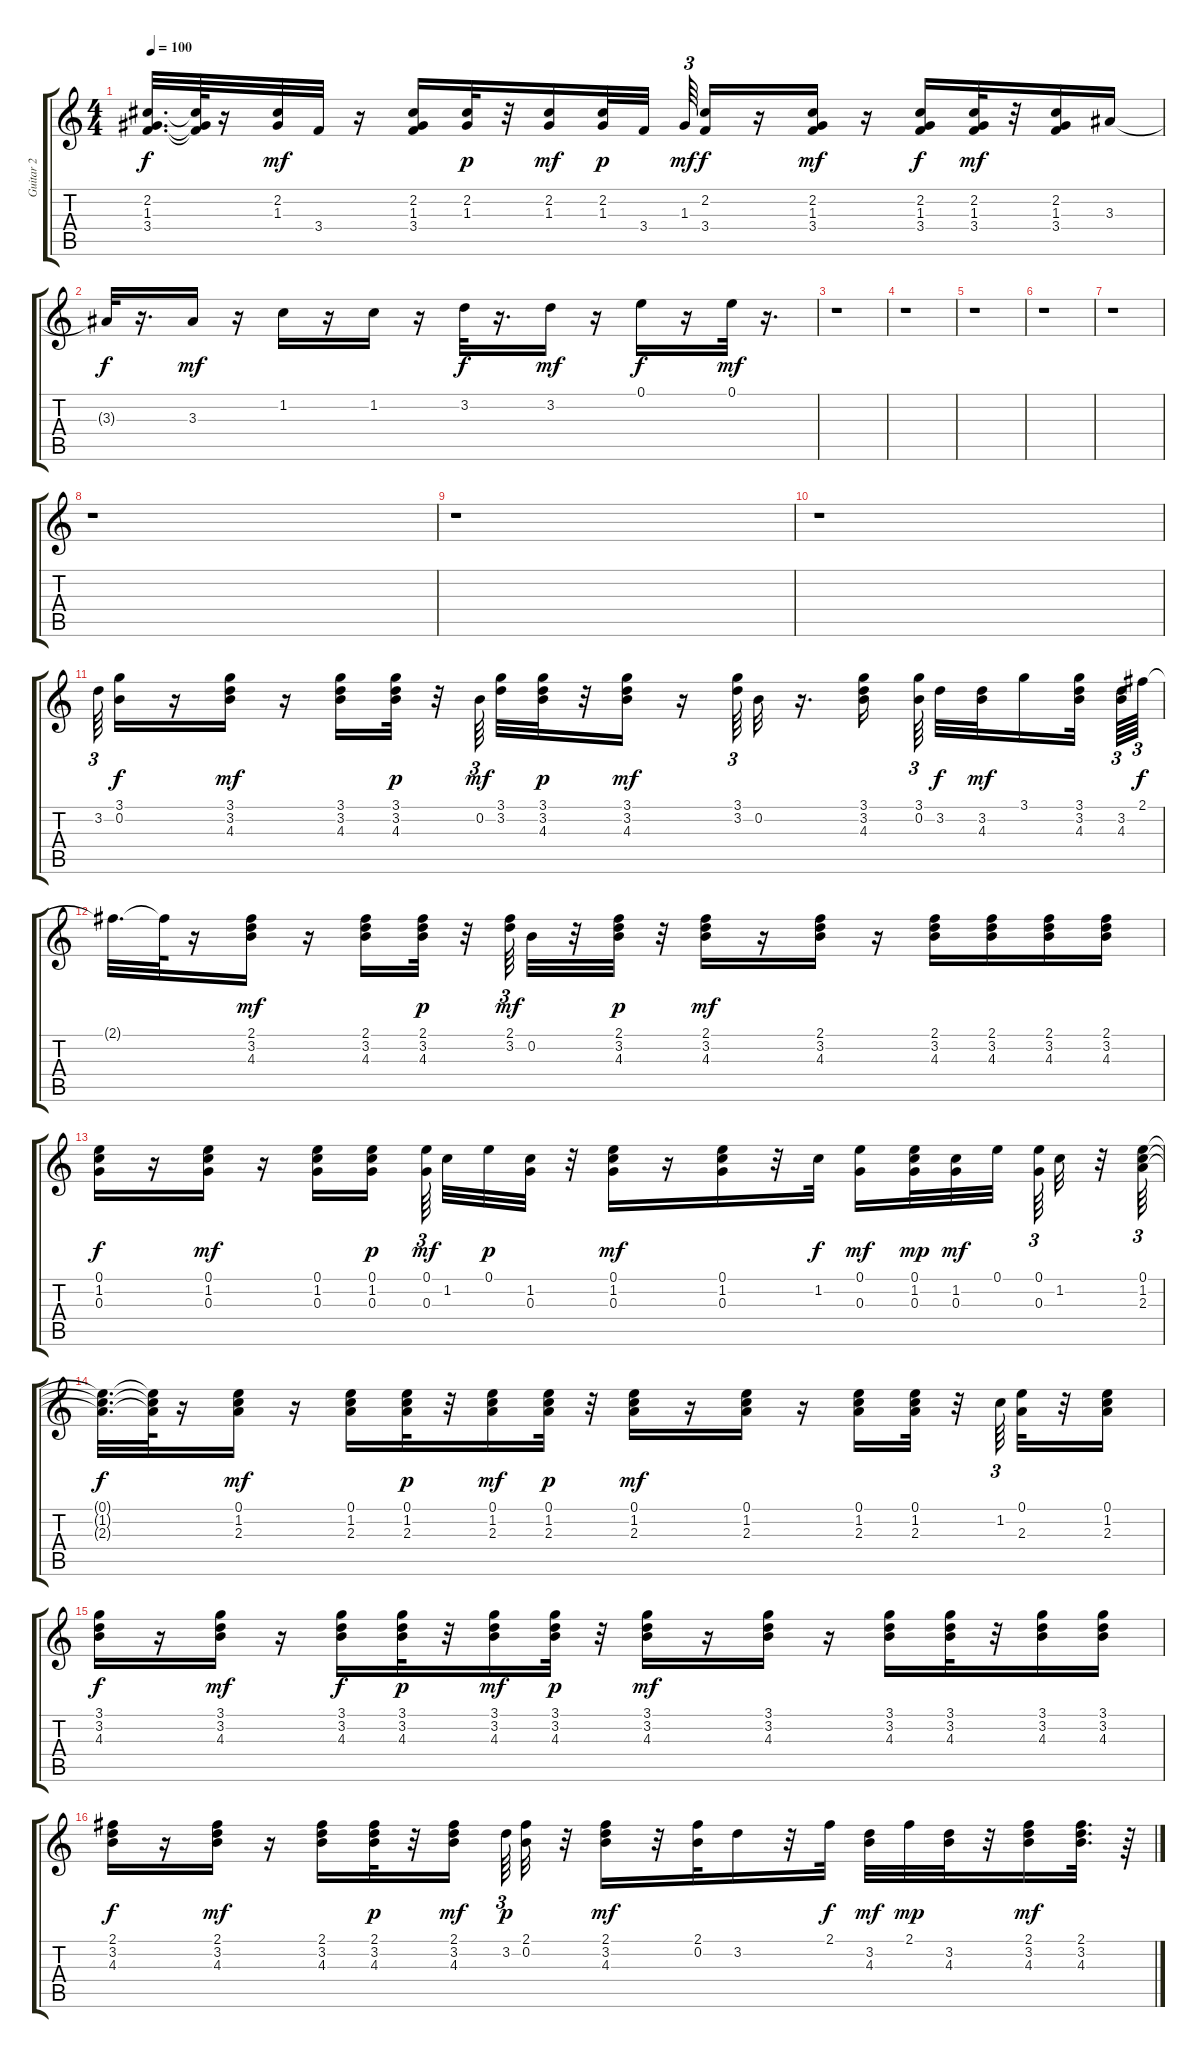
\track ("Guitar 2" "Guitar 2") {instrument acousticguitarsteel}
\staff {score tabs}
\tuning (E4 B3 G3 D3 A2 E2) {hide}
\ts (4 4)
\tempo 100
\clef g2
\ks c
(2.2{t} 1.3{t} 3.4{t}).32{d dy f} (2.2{t} 1.3{t} 3.4{t}).64 r.16 (2.2 1.3).32{dy mf} 3.4.32 r.16 (2.2 1.3 3.4).16 (2.2 1.3).32{dy p} r.32 (2.2 1.3).16{dy mf} (2.2 1.3).32{dy p} 3.4.32 1.3.64{tu (3 2) dy mf} (2.2 3.4).16{dy f} r.16 (2.2 1.3 3.4).16{dy mf} r.16 (2.2 1.3 3.4).16{dy f} (2.2 1.3 3.4).32{dy mf} r.32 (2.2 1.3 3.4).16 3.3.16 |
3.3{t}.32{dy f} r.16{d} 3.3.16{dy mf} r.16 1.2.16 r.16 1.2.16 r.16 3.2.32{dy f} r.16{d} 3.2.16{dy mf} r.16 0.1.16{dy f} r.16 0.1.32{dy mf} r.16{d} |
r.1 |
r.1 |
r.1 |
r.1 |
r.1 |
r.1 |
r.1 |
r.1 |
3.2.64{tu (3 2)} (3.1 0.2).16{dy f} r.16 (3.1 3.2 4.3).16{dy mf} r.16 (3.1 3.2 4.3).16 (3.1 3.2 4.3).32{dy p} r.32 0.2.64{tu (3 2) dy mf beam splitsecondary} (3.1 3.2).32 (3.1 3.2 4.3).32{dy p} r.32 (3.1 3.2 4.3).16{dy mf} r.16 (3.1 3.2).64{tu (3 2)} 0.2.32 r.16{d} (3.1 3.2 4.3).16{beam splitsecondary} (3.1 0.2).64{tu (3 2) beam splitsecondary} 3.2.32{dy f} (3.2 4.3).32{dy mf} 3.1.16 (3.1 3.2 4.3).32{beam splitsecondary} (3.2 4.3).64{tu (3 2)} 2.1.64{tu (3 2) dy f} |
2.1{t}.32{d} 2.1{t}.64 r.16 (2.1 3.2 4.3).16{dy mf} r.16 (2.1 3.2 4.3).16 (2.1 3.2 4.3).32{dy p} r.32 (2.1 3.2).64{tu (3 2) dy mf} 0.2.32 r.32 (2.1 3.2 4.3).32{dy p} r.32 (2.1 3.2 4.3).16{dy mf} r.16 (2.1 3.2 4.3).16 r.16 (2.1 3.2 4.3).16 (2.1 3.2 4.3).16 (2.1 3.2 4.3).16 (2.1 3.2 4.3).16 |
(0.1 1.2 0.3).16{dy f} r.16 (0.1 1.2 0.3).16{dy mf} r.16 (0.1 1.2 0.3).16 (0.1 1.2 0.3).16{dy p beam splitsecondary} (0.1 0.3).64{tu (3 2) dy mf beam splitsecondary} 1.2.32 0.1.32{dy p} (1.2 0.3).32 r.32 (0.1 1.2 0.3).16{dy mf} r.16 (0.1 1.2 0.3).16 r.32 1.2.32{dy f} (0.1 0.3).16{dy mf} (0.1 1.2 0.3).32{dy mp} (1.2 0.3).32{dy mf} 0.1.32{beam splitsecondary} (0.1 0.3).64{tu (3 2)} 1.2.32 r.32 (0.1 1.2 2.3).64{tu (3 2)} |
(0.1{t} 1.2{t} 2.3{t}).32{d dy f} (0.1{t} 1.2{t} 2.3{t}).64 r.16 (0.1 1.2 2.3).16{dy mf} r.16 (0.1 1.2 2.3).16 (0.1 1.2 2.3).32{dy p} r.32 (0.1 1.2 2.3).16{dy mf} (0.1 1.2 2.3).32{dy p} r.32 (0.1 1.2 2.3).16{dy mf} r.16 (0.1 1.2 2.3).16 r.16 (0.1 1.2 2.3).16 (0.1 1.2 2.3).32 r.32 1.2.64{tu (3 2)} (0.1 2.3).32 r.32 (0.1 1.2 2.3).16 |
(3.1 3.2 4.3).16{dy f} r.16 (3.1 3.2 4.3).16{dy mf} r.16 (3.1 3.2 4.3).16{dy f} (3.1 3.2 4.3).32{dy p} r.32 (3.1 3.2 4.3).16{dy mf} (3.1 3.2 4.3).32{dy p} r.32 (3.1 3.2 4.3).16{dy mf} r.16 (3.1 3.2 4.3).16 r.16 (3.1 3.2 4.3).16 (3.1 3.2 4.3).32 r.32 (3.1 3.2 4.3).16 (3.1 3.2 4.3).16 |
(2.1 3.2 4.3).16{dy f} r.16 (2.1 3.2 4.3).16{dy mf} r.16 (2.1 3.2 4.3).16 (2.1 3.2 4.3).32{dy p} r.32 (2.1 3.2 4.3).16{dy mf beam splitsecondary} 3.2.64{tu (3 2) dy p} (2.1 0.2).32 r.32 (2.1 3.2 4.3).16{dy mf} r.32 (2.1 0.2).32 3.2.16 r.32 2.1.32{dy f} (3.2 4.3).32{dy mf} 2.1.32{dy mp} (3.2 4.3).32 r.32 (2.1 3.2 4.3).16{dy mf} (2.1 3.2 4.3).32{d} r.64
